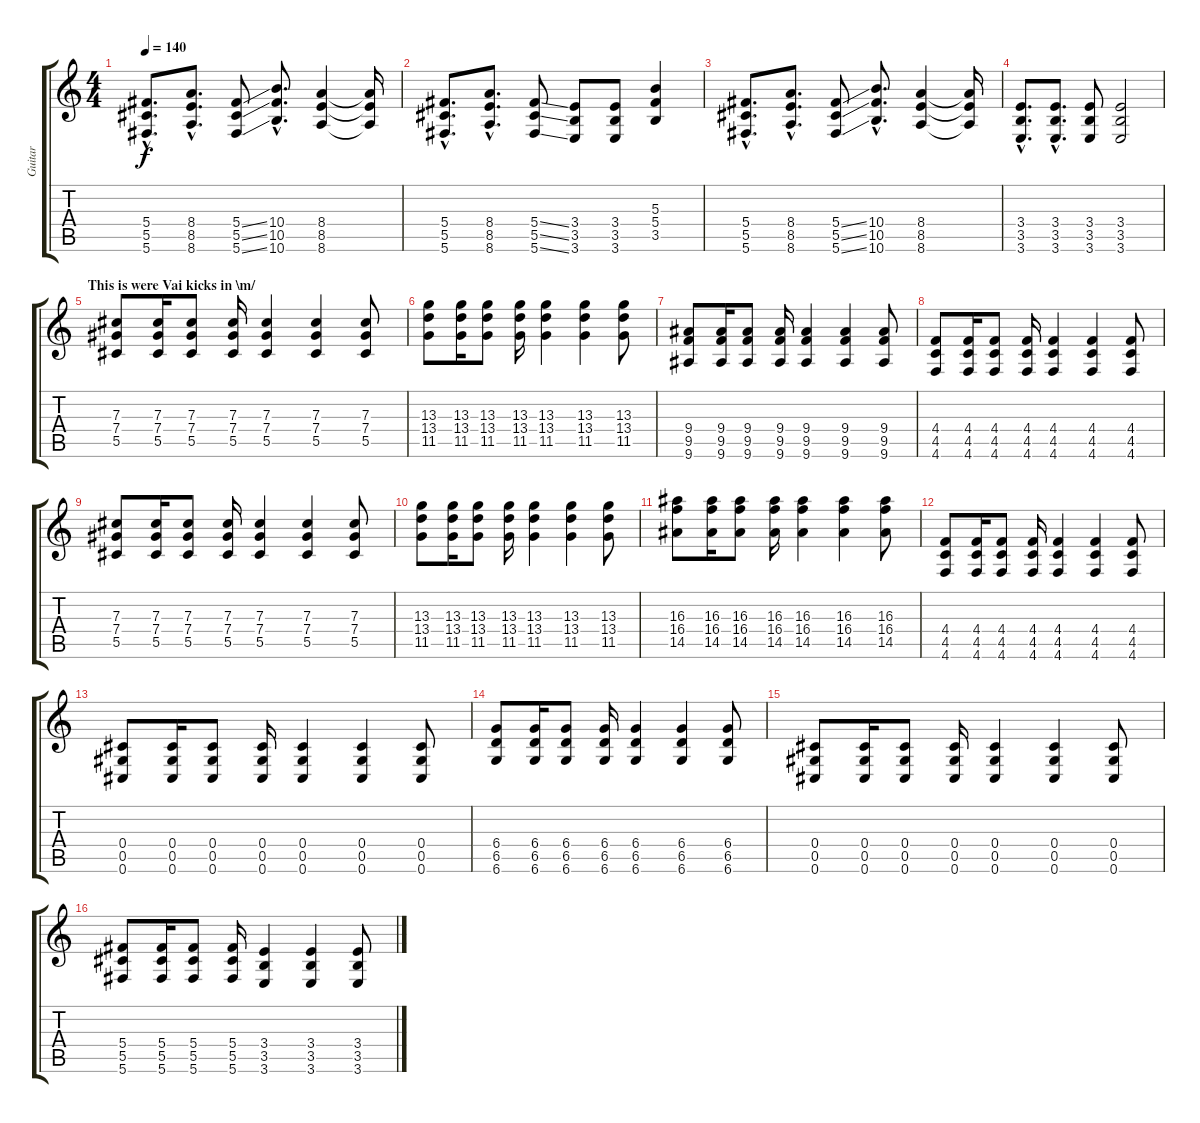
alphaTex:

\track ("Guitar" "Guitar") {instrument distortionguitar}
\staff {score tabs}
\tuning (Eb4 Bb3 Gb3 Db3 Ab2 Db2) {hide}
\ts (4 4)
\tempo 140
\clef g2
\ks c
(5.4{hac} 5.5{hac} 5.6{hac}).8{d dy f} (8.4{hac} 8.5{hac} 8.6{hac}).8{d} (5.4{ss} 5.5{ss} 5.6{ss}).8 (10.4{hac} 10.5{hac} 10.6{hac}).8{d} (8.4 8.5 8.6).4 (8.4{t} 8.5{t} 8.6{t}).16 |
(5.4{hac} 5.5{hac} 5.6{hac}).8{d} (8.4{hac} 8.5{hac} 8.6{hac}).8{d} (5.4{ss} 5.5{ss} 5.6{ss}).8 (3.4 3.5 3.6).8 (3.4 3.5 3.6).8 (5.3 5.4 3.5).4 |
(5.4{hac} 5.5{hac} 5.6{hac}).8{d} (8.4{hac} 8.5{hac} 8.6{hac}).8{d} (5.4{ss} 5.5{ss} 5.6{ss}).8 (10.4{hac} 10.5{hac} 10.6{hac}).8{d} (8.4 8.5 8.6).4 (8.4{t} 8.5{t} 8.6{t}).16 |
(3.4{hac} 3.5{hac} 3.6{hac}).8{d} (3.4{hac} 3.5{hac} 3.6{hac}).8{d} (3.4 3.5 3.6).8 (3.4 3.5 3.6).2 |
\section ("" "This is were Vai kicks in \\m/")
(7.3 7.4 5.5).8 (7.3 7.4 5.5).16 (7.3 7.4 5.5).8 (7.3 7.4 5.5).16 (7.3 7.4 5.5).4 (7.3 7.4 5.5).4 (7.3 7.4 5.5).8 |
(13.3 13.4 11.5).8 (13.3 13.4 11.5).16 (13.3 13.4 11.5).8 (13.3 13.4 11.5).16 (13.3 13.4 11.5).4 (13.3 13.4 11.5).4 (13.3 13.4 11.5).8 |
(9.4 9.5 9.6).8 (9.4 9.5 9.6).16 (9.4 9.5 9.6).8 (9.4 9.5 9.6).16 (9.4 9.5 9.6).4 (9.4 9.5 9.6).4 (9.4 9.5 9.6).8 |
(4.4 4.5 4.6).8 (4.4 4.5 4.6).16 (4.4 4.5 4.6).8 (4.4 4.5 4.6).16 (4.4 4.5 4.6).4 (4.4 4.5 4.6).4 (4.4 4.5 4.6).8 |
(7.3 7.4 5.5).8 (7.3 7.4 5.5).16 (7.3 7.4 5.5).8 (7.3 7.4 5.5).16 (7.3 7.4 5.5).4 (7.3 7.4 5.5).4 (7.3 7.4 5.5).8 |
(13.3 13.4 11.5).8 (13.3 13.4 11.5).16 (13.3 13.4 11.5).8 (13.3 13.4 11.5).16 (13.3 13.4 11.5).4 (13.3 13.4 11.5).4 (13.3 13.4 11.5).8 |
(16.3 16.4 14.5).8 (16.3 16.4 14.5).16 (16.3 16.4 14.5).8 (16.3 16.4 14.5).16 (16.3 16.4 14.5).4 (16.3 16.4 14.5).4 (16.3 16.4 14.5).8 |
(4.4 4.5 4.6).8 (4.4 4.5 4.6).16 (4.4 4.5 4.6).8 (4.4 4.5 4.6).16 (4.4 4.5 4.6).4 (4.4 4.5 4.6).4 (4.4 4.5 4.6).8 |
(0.4 0.5 0.6).8 (0.4 0.5 0.6).16 (0.4 0.5 0.6).8 (0.4 0.5 0.6).16 (0.4 0.5 0.6).4 (0.4 0.5 0.6).4 (0.4 0.5 0.6).8 |
(6.4 6.5 6.6).8 (6.4 6.5 6.6).16 (6.4 6.5 6.6).8 (6.4 6.5 6.6).16 (6.4 6.5 6.6).4 (6.4 6.5 6.6).4 (6.4 6.5 6.6).8 |
(0.4 0.5 0.6).8 (0.4 0.5 0.6).16 (0.4 0.5 0.6).8 (0.4 0.5 0.6).16 (0.4 0.5 0.6).4 (0.4 0.5 0.6).4 (0.4 0.5 0.6).8 |
(5.4 5.5 5.6).8 (5.4 5.5 5.6).16 (5.4 5.5 5.6).8 (5.4 5.5 5.6).16 (3.4 3.5 3.6).4 (3.4 3.5 3.6).4 (3.4 3.5 3.6).8
